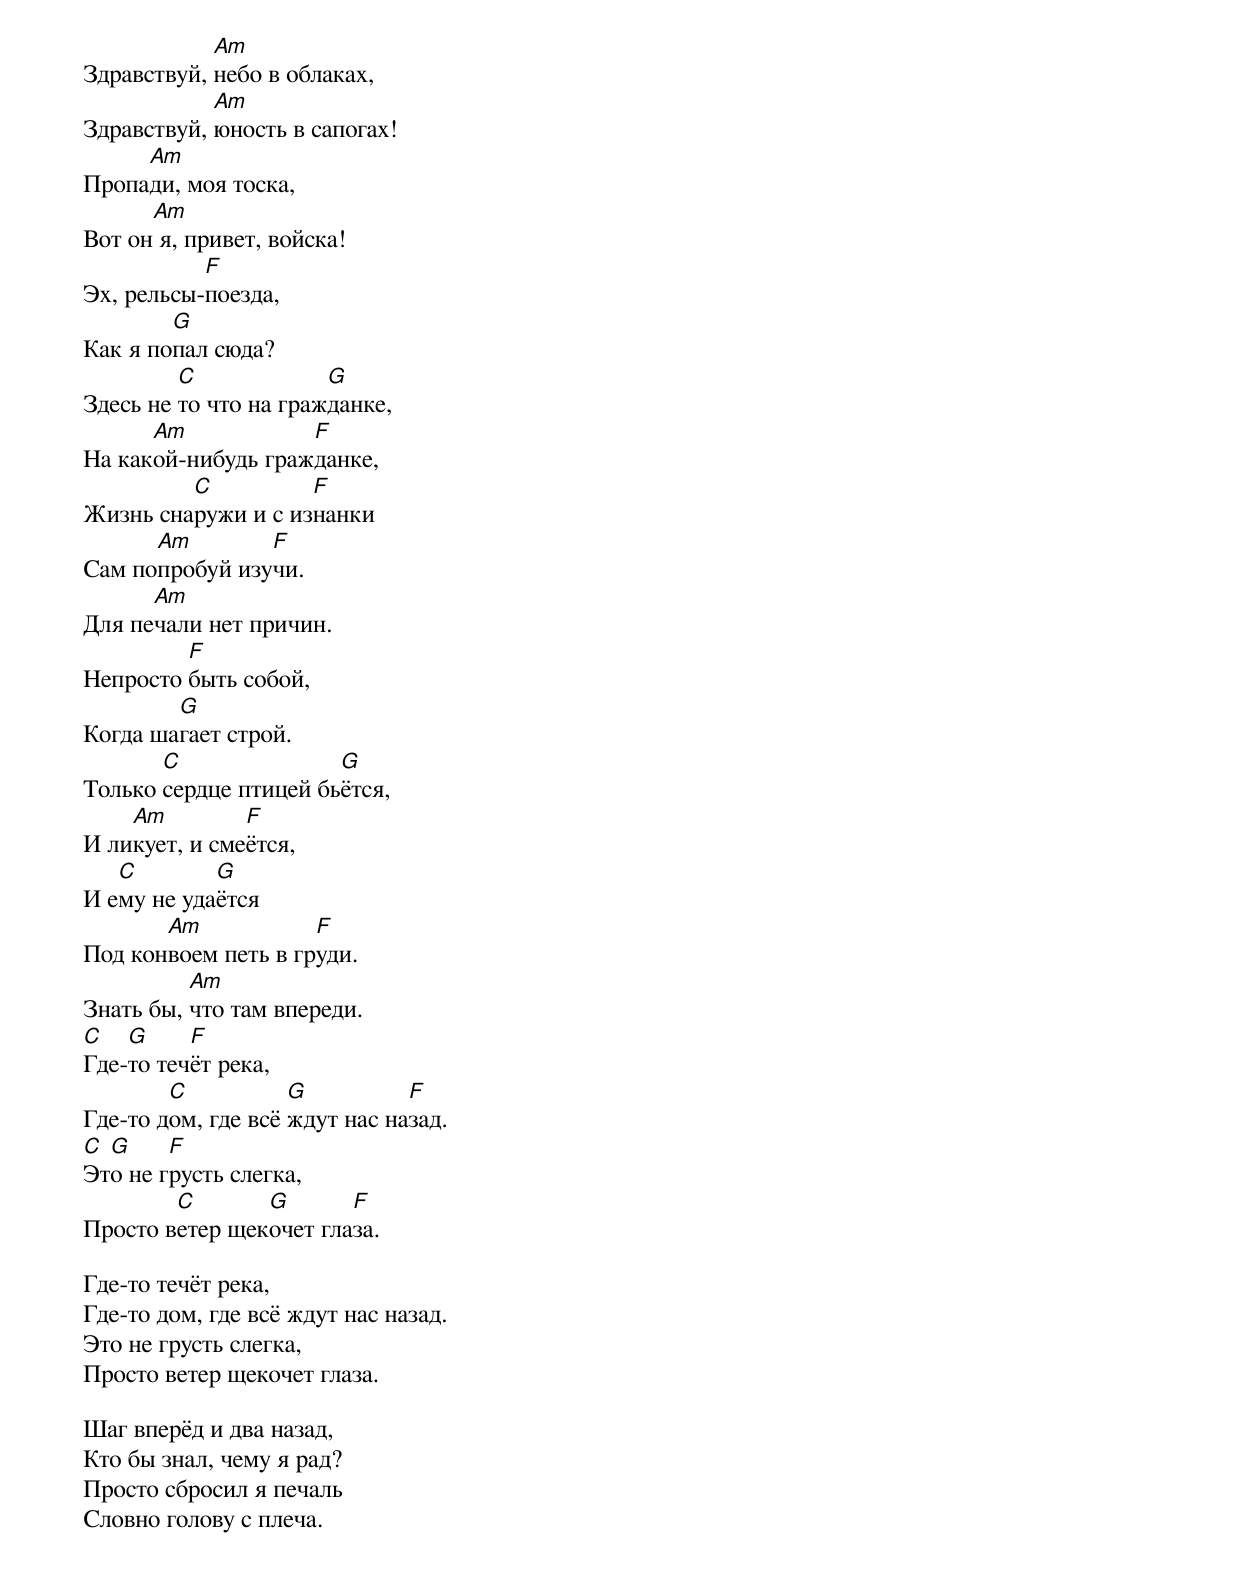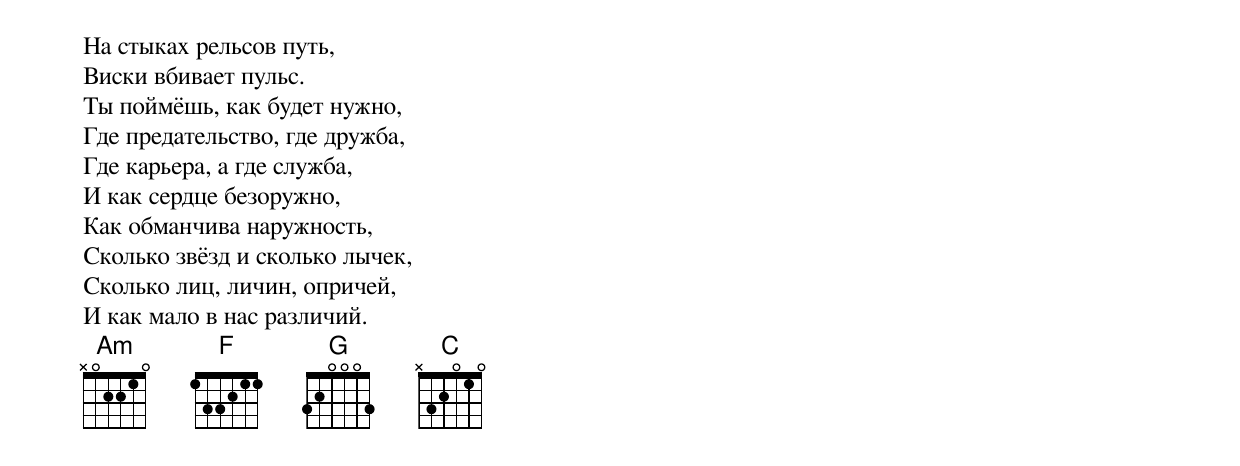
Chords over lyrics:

            Am
Здравствуй, небо в облаках,
            Am
Здравствуй, юность в сапогах!
     Am
Пропади, моя тоска,
      Am
Вот он я, привет, войска!
           F
Эх, рельсы-поезда,
        G
Как я попал сюда?
         C             G
Здесь не то что на гражданке,
      Am            F
На какой-нибудь гражданке,
         C          F
Жизнь снаружи и с изнанки
      Am        F
Сам попробуй изучи.
      Am
Для печали нет причин.
         F
Непросто быть собой,
        G
Когда шагает строй.
       C               G
Только сердце птицей бьётся,
    Am         F
И ликует, и смеётся,
   C        G
И ему не удаётся
       Am            F
Под конвоем петь в груди.
          Am
Знать бы, что там впереди.
C   G     F
Где-то течёт река,
        C           G          F
Где-то дом, где всё ждут нас назад.
C G     F
Это не грусть слегка,
        C       G       F
Просто ветер щекочет глаза.

Где-то течёт река,
Где-то дом, где всё ждут нас назад.
Это не грусть слегка,
Просто ветер щекочет глаза.

Шаг вперёд и два назад,
Кто бы знал, чему я рад?
Просто сбросил я печаль
Словно голову с плеча.
На стыках рельсов путь,
Виски вбивает пульс.
Ты поймёшь, как будет нужно,
Где предательство, где дружба,
Где карьера, а где служба,
И как сердце безоружно,
Как обманчива наружность,
Сколько звёзд и сколько лычек,
Сколько лиц, личин, опричей,
И как мало в нас различий.
